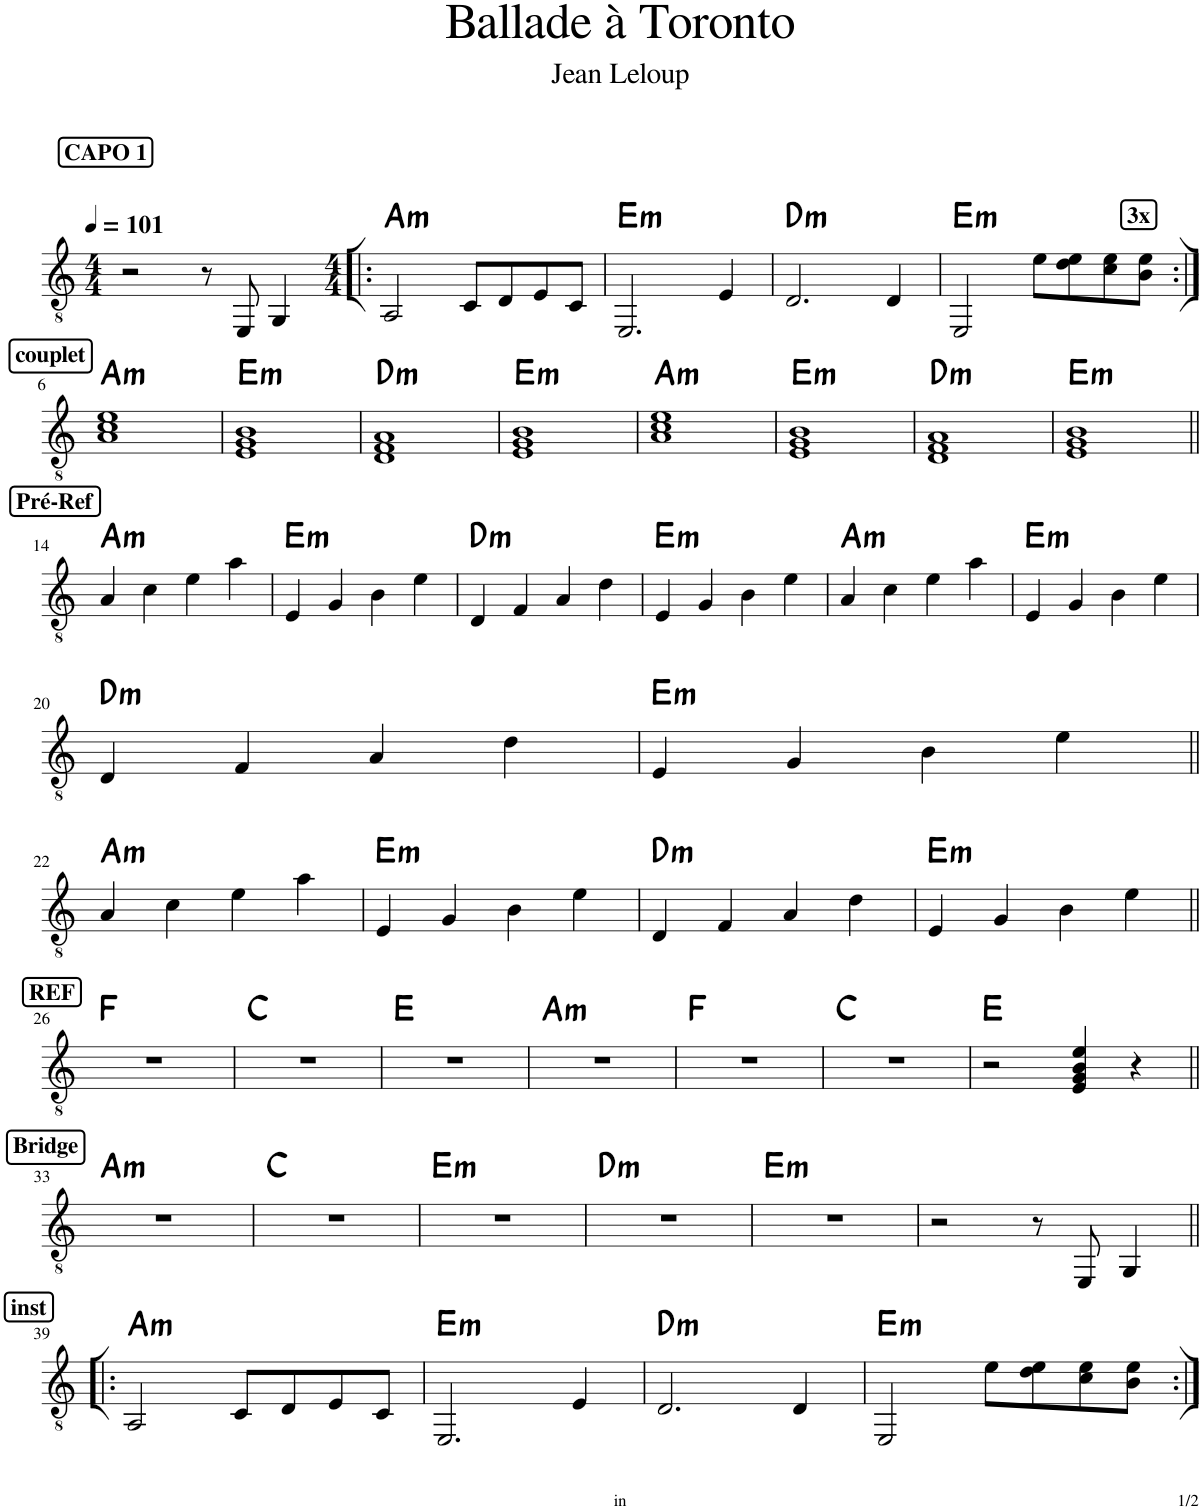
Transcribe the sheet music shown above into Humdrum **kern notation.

**kern	**harte
*part1	*part1
*staff1	*
*I"Classical Guitar	*
*I'Guit.	*
*clefGv2	*
*k[]	*
*M4/4	*
*MM101	*
!!LO:REH:place=s1:a:B:cj:fs=11:t=CAPO 1
=1	=1
2r	.
8r	.
8EE/	.
4GG/	.
=2!|:	=2!|:
*M4/4	*
!	!LO:H:kt=m
2AA/	A:min
8C/L	.
8D/	.
8E/	.
8C/J	.
=3	=3
!	!LO:H:kt=m
2.EE/	E:min
4E/	.
=4	=4
!	!LO:H:kt=m
2.D/	D:min
4D/	.
!!LO:REH:place=s1:a:B:cj:fs=11:t=3x:qo=3.5
=5	=5
!	!LO:H:kt=m
2EE/	E:min
8e\L	.
8d\ 8e\	.
8c\ 8e\	.
8B\ 8e\J	.
!!LO:LB:g=z
!!LO:REH:place=s1:a:B:cj:fs=11:t=couplet
=6:|!	=6:|!
!	!LO:H:kt=m
1A 1c 1e	A:min
=7	=7
!	!LO:H:kt=m
1E 1G 1B	E:min
=8	=8
!	!LO:H:kt=m
1D 1F 1A	D:min
=9	=9
!	!LO:H:kt=m
1E 1G 1B	E:min
=10	=10
!	!LO:H:kt=m
1A 1c 1e	A:min
=11	=11
!	!LO:H:kt=m
1E 1G 1B	E:min
=12	=12
!	!LO:H:kt=m
1D 1F 1A	D:min
=13	=13
!	!LO:H:kt=m
1E 1G 1B	E:min
!!LO:LB:g=z
!!LO:REH:place=s1:a:B:cj:fs=11:t=Pré-Ref
=14||	=14||
!	!LO:H:kt=m
4A/	A:min
4c\	.
4e\	.
4a\	.
=15	=15
!	!LO:H:kt=m
4E/	E:min
4G/	.
4B\	.
4e\	.
=16	=16
!	!LO:H:kt=m
4D/	D:min
4F/	.
4A/	.
4d\	.
=17	=17
!	!LO:H:kt=m
4E/	E:min
4G/	.
4B\	.
4e\	.
=18	=18
!	!LO:H:kt=m
4A/	A:min
4c\	.
4e\	.
4a\	.
=19	=19
!	!LO:H:kt=m
4E/	E:min
4G/	.
4B\	.
4e\	.
!!LO:LB:g=z
=20	=20
!	!LO:H:kt=m
4D/	D:min
4F/	.
4A/	.
4d\	.
=21	=21
!	!LO:H:kt=m
4E/	E:min
4G/	.
4B\	.
4e\	.
!!LO:LB:g=z
=22||	=22||
!	!LO:H:kt=m
4A/	A:min
4c\	.
4e\	.
4a\	.
=23	=23
!	!LO:H:kt=m
4E/	E:min
4G/	.
4B\	.
4e\	.
=24	=24
!	!LO:H:kt=m
4D/	D:min
4F/	.
4A/	.
4d\	.
=25	=25
!	!LO:H:kt=m
4E/	E:min
4G/	.
4B\	.
4e\	.
!!LO:LB:g=z
!!LO:REH:place=s1:a:B:cj:fs=11:t=REF
=26||	=26||
1r	F:maj
=27	=27
1r	C:maj
=28	=28
1r	E:maj
=29	=29
!	!LO:H:kt=m
1r	A:min
=30	=30
1r	F:maj
=31	=31
1r	C:maj
=32	=32
2r	E:maj
4E/ 4Gn/ 4B/ 4e/	.
4r	.
!!LO:LB:g=z
!!LO:REH:place=s1:a:B:cj:fs=11:t=Bridge
=33||	=33||
!	!LO:H:kt=m
1r	A:min
=34	=34
1r	C:maj
=35	=35
!	!LO:H:kt=m
1r	E:min
=36	=36
!	!LO:H:kt=m
1r	D:min
=37	=37
!	!LO:H:kt=m
1r	E:min
=38	=38
2r	.
8r	.
8EE/	.
4GG/	.
!!LO:LB:g=z
!!LO:REH:place=s1:a:B:cj:fs=11:t=inst
=39!|:	=39!|:
!	!LO:H:kt=m
2AA/	A:min
8C/L	.
8D/	.
8E/	.
8C/J	.
=40	=40
!	!LO:H:kt=m
2.EE/	E:min
4E/	.
=41	=41
!	!LO:H:kt=m
2.D/	D:min
4D/	.
=42	=42
!	!LO:H:kt=m
2EE/	E:min
8e\L	.
8d\ 8e\	.
8c\ 8e\	.
8B\ 8e\J	.
=:|!	=:|!
*-	*-
